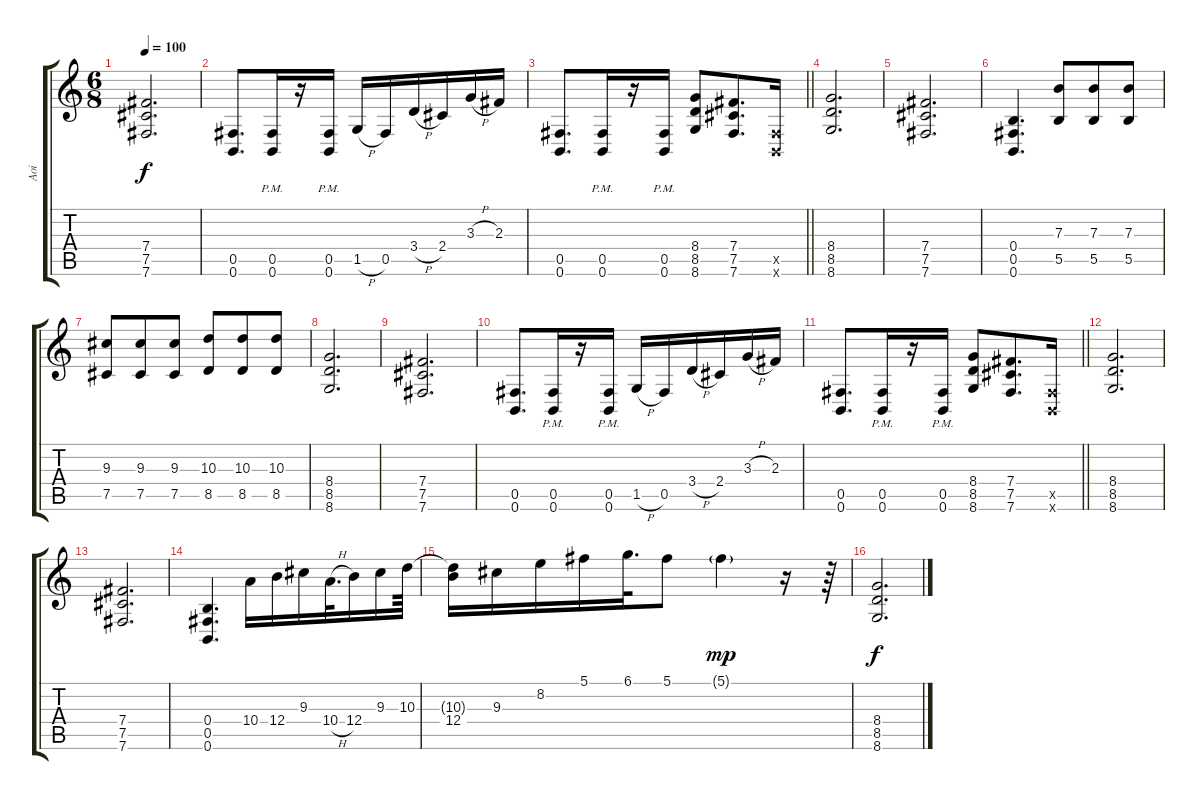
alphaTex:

\track ("Aoi" "Aoi") {instrument distortionguitar}
\staff {score tabs}
\tuning (Db4 Ab3 E3 B2 Gb2 B1) {hide}
\ts (6 8)
\tempo 100
\clef g2
\ks c
(7.4 7.5 7.6).2{d dy f} |
(0.5 0.6).8{d} (0.5 0.6{pm}).16 r.16 (0.5 0.6{pm}).16 1.5{h}.16 0.5.16 3.4{h}.16 2.4.16 3.3{h}.16 2.3.16 |
\barLineRight lightlight
(0.5 0.6).8{d} (0.5{pm} 0.6).16 r.16 (0.5{pm} 0.6).16{volume 16} (8.4 8.5 8.6).8 (7.4 7.5 7.6).8{d} (0.5{x} 0.6{x}).16{volume 13} |
(8.4 8.5 8.6).2{d} |
(7.4 7.5 7.6).2{d} |
(0.4 0.5 0.6).4{d} (7.3 5.5).8 (7.3 5.5).8 (7.3 5.5).8 |
(9.3 7.5).8 (9.3 7.5).8 (9.3 7.5).8 (10.3 8.5).8 (10.3 8.5).8 (10.3 8.5).8 |
(8.4 8.5 8.6).2{d} |
(7.4 7.5 7.6).2{d} |
(0.5 0.6).8{d} (0.5 0.6{pm}).16 r.16 (0.5 0.6{pm}).16 1.5{h}.16 0.5.16 3.4{h}.16 2.4.16 3.3{h}.16 2.3.16 |
\barLineRight lightlight
(0.5 0.6).8{d} (0.5{pm} 0.6).16 r.16 (0.5{pm} 0.6).16{volume 16} (8.4 8.5 8.6).8 (7.4 7.5 7.6).8{d} (0.5{x} 0.6{x}).16{volume 13} |
(8.4 8.5 8.6).2{d} |
(7.4 7.5 7.6).2{d} |
(0.4 0.5 0.6).4{d} 10.4.16 12.4.16 9.3.16 10.4{h}.32{d} 12.4.16 9.3.16 10.3.64 |
(10.3{t} 12.4).16 9.3.16 8.2.16 5.1.16 6.1.32{d} 5.1.8 5.1{g}.4{dy mp} r.16 r.64 |
(8.4 8.5 8.6).2{d dy f}
